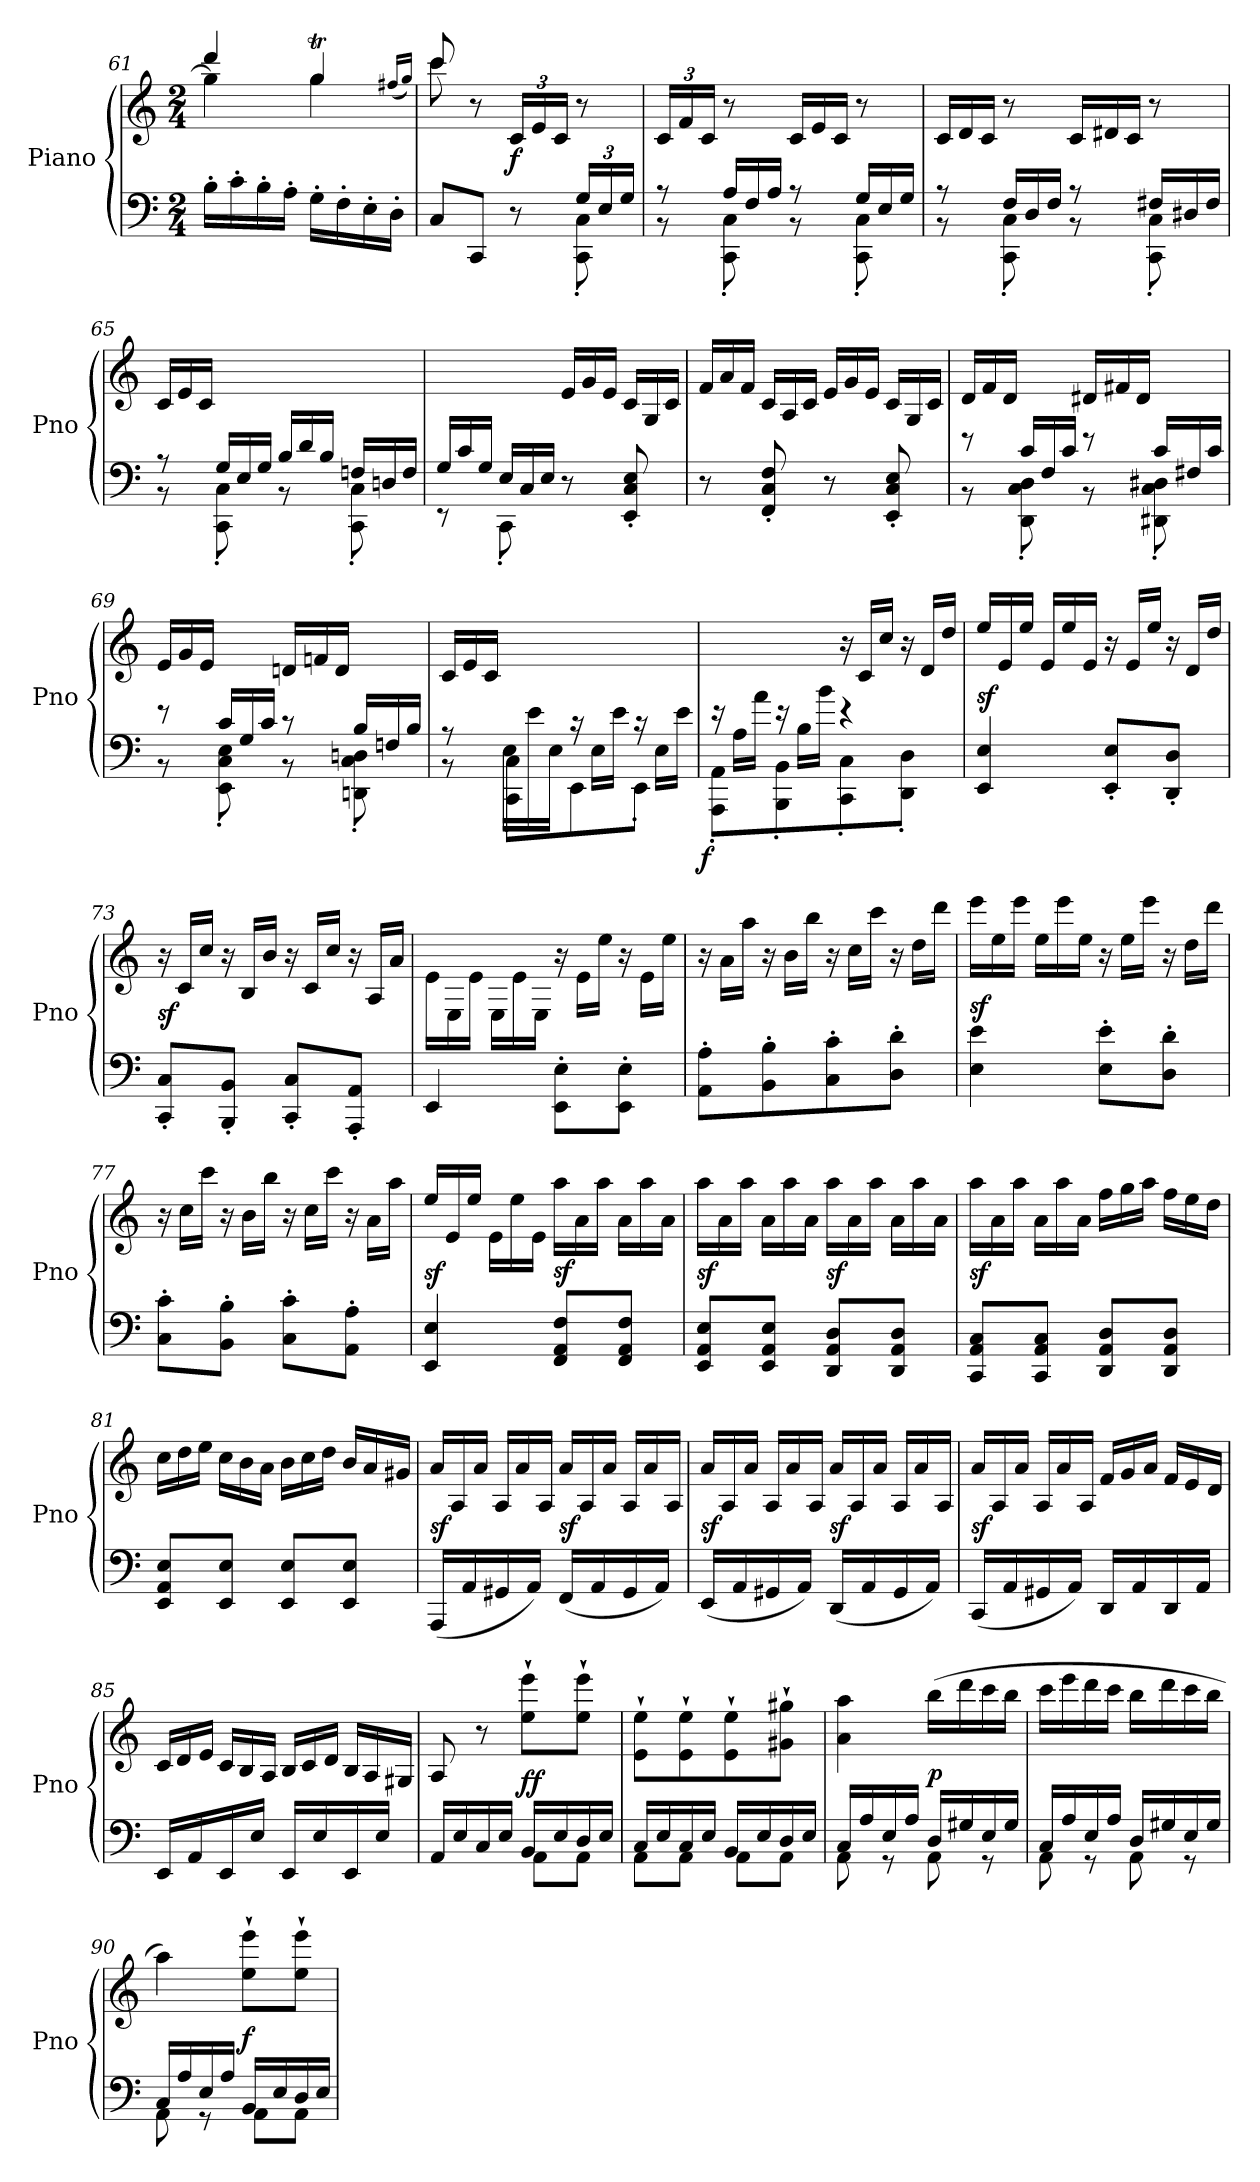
**kern	**kern	**dynam
*part1	*part1	*part1
*staff2	*staff1	*staff1/2
*I"Piano	*	*
*I'Pno	*	*
*clefF4	*clefG2	*
*k[]	*k[]	*
*C:	*C:	*
*M2/4	*M2/4	*
=61	=61	=61
*	*^	*
16B'LL	4ddd	4gg]	.
16c'	.	.	.
16B'	.	.	.
16A'JJ	.	.	.
16G'LL	4ggT	4gg	.
16F'	.	.	.
16E'	.	.	.
16D'JJ	.	.	.
.	.	(16qff#XLL	.
.	.	16qggJJ)	.
=62	=62	=62	=62
*^	*	*	*
8CL	4.ryy	8ccc	8ccc	.
8CCJ	.	4.ryy	8r	.
8r	.	.	24cLL	f
.	.	.	24e	.
.	.	.	24cJJ	.
24GLL	8CC' 8C'	.	8r	.
24E	.	.	.	.
24GJJ	.	.	.	.
*	*	*v	*v	*
=63	=63	=63	=63
8r	8r	24cLL	.
.	.	24f	.
.	.	24cJJ	.
*Xtuplet	*	*	*
24ALL	8CC' 8C'	8r	.
24F	.	.	.
24AJJ	.	.	.
*	*	*Xtuplet	*
8r	8r	24cLL	.
.	.	24e	.
.	.	24cJJ	.
24GLL	8CC' 8C'	8r	.
24E	.	.	.
24GJJ	.	.	.
=64	=64	=64	=64
8r	8r	24cLL	.
.	.	24d	.
.	.	24cJJ	.
24FLL	8CC' 8C'	8r	.
24D	.	.	.
24FJJ	.	.	.
8r	8r	24cLL	.
.	.	24d#X	.
.	.	24cJJ	.
24F#XLL	8CC' 8C'	8r	.
24D#X	.	.	.
24F#JJ	.	.	.
=65	=65	=65	=65
8r	8r	24cLL	.
.	.	24e	.
.	.	24cJJ	.
24GLL	8CC' 8C'	8ryy	.
24E	.	.	.
24GJJ	.	.	.
24BLL	8r	8ryy	.
24d	.	.	.
24BJJ	.	.	.
24FnLL	8CC' 8C'	8ryy	.
24Dn	.	.	.
24FJJ	.	.	.
=66	=66	=66	=66
24GLL	8r	4ryy	.
24c	.	.	.
24GJJ	.	.	.
24ELL	8CC'	.	.
24C	.	.	.
24EJJ	.	.	.
8r	4ryy	24eLL	.
.	.	24g	.
.	.	24eJJ	.
8EE' 8C' 8E'	.	24cLL	.
.	.	24G	.
.	.	24cJJ	.
*v	*v	*	*
=67	=67	=67
8r	24fLL	.
.	24a	.
.	24fJJ	.
8FF' 8C' 8F'	24cLL	.
.	24A	.
.	24cJJ	.
8r	24eLL	.
.	24g	.
.	24eJJ	.
8EE' 8C' 8E'	24cLL	.
.	24G	.
.	24cJJ	.
=68	=68	=68
*^	*	*
8r	8r	24dLL	.
.	.	24f	.
.	.	24dJJ	.
24cLL	8DD' 8C' 8D'	8ryy	.
24F	.	.	.
24cJJ	.	.	.
8r	8r	24d#XLL	.
.	.	24f#X	.
.	.	24d#JJ	.
24cLL	8DD#X' 8C' 8D#X'	8ryy	.
24F#X	.	.	.
24cJJ	.	.	.
=69	=69	=69	=69
8r	8r	24eLL	.
.	.	24g	.
.	.	24eJJ	.
24cLL	8EE' 8C' 8E'	8ryy	.
24G	.	.	.
24cJJ	.	.	.
8r	8r	24dnLL	.
.	.	24fn	.
.	.	24dJJ	.
24BLL	8DDn' 8C' 8Dn'	8ryy	.
24Fn	.	.	.
24BJJ	.	.	.
=70	=70	=70	=70
8r	8r	24cLL	.
.	.	24e	.
.	.	24cJJ	.
24ELL	8CC' 8C'L	8ryy	.
24e\	.	.	.
24EJJ	.	.	.
24r	8EE	8ryy	.
24ELL	.	.	.
24e\JJ	.	.	.
24r	8EE'J	8ryy	.
24ELL	.	.	.
24e\JJ	.	.	.
=71	=71	=71	=71
!	!	!	!LO:DY:b=2:rj
24r	8AAA' 8AA'L	4ryy	f
24ALL	.	.	.
24a\JJ	.	.	.
24r	8BBB' 8BB'	.	.
24BLL	.	.	.
24b\JJ	.	.	.
4r	8CC' 8C'	24r	.
.	.	24cLL	.
.	.	24ccJJ	.
.	8DD' 8D'J	24r	.
.	.	24dLL	.
.	.	24ddJJ	.
*v	*v	*	*
=72	=72	=72
4EE 4E	24ee/LL	sf
.	24e/	.
.	24ee/JJ	.
.	24eLL	.
.	24ee	.
.	24eJJ	.
8EE' 8E'L	24r	.
.	24eLL	.
.	24eeJJ	.
8DD' 8D'J	24r	.
.	24dLL	.
.	24ddJJ	.
=73	=73	=73
8CC' 8C'L	24r	sf
.	24cLL	.
.	24ccJJ	.
8BBB' 8BB'J	24r	.
.	24BLL	.
.	24bJJ	.
8CC' 8C'L	24r	.
.	24cLL	.
.	24ccJJ	.
8AAA' 8AA'J	24r	.
.	24ALL	.
.	24aJJ	.
=74	=74	=74
4EE	24e\LL	.
.	24E	.
.	24e\JJ	.
.	24ELL	.
.	24e\	.
.	24EJJ	.
8EE'\ 8E'\L	24r	.
.	24e\LL	.
.	24ee\JJ	.
8EE'\ 8E'\J	24r	.
.	24e\LL	.
.	24ee\JJ	.
=75	=75	=75
8AA' 8A'L	24r	.
.	24aLL	.
.	24aaJJ	.
8BB' 8B'	24r	.
.	24bLL	.
.	24bbJJ	.
8C' 8c'	24r	.
.	24ccLL	.
.	24cccJJ	.
8D' 8d'J	24r	.
.	24ddLL	.
.	24dddJJ	.
=76	=76	=76
4E 4e	24eeeLL	sf
.	24ee	.
.	24eeeJJ	.
.	24eeLL	.
.	24eee	.
.	24eeJJ	.
8E' 8e'L	24r	.
.	24eeLL	.
.	24eeeJJ	.
8D' 8d'J	24r	.
.	24ddLL	.
.	24dddJJ	.
=77	=77	=77
8C' 8c'L	24r	.
.	24ccLL	.
.	24cccJJ	.
8BB' 8B'J	24r	.
.	24bLL	.
.	24bbJJ	.
8C' 8c'L	24r	.
.	24ccLL	.
.	24cccJJ	.
8AA' 8A'J	24r	.
.	24aLL	.
.	24aaJJ	.
=78	=78	=78
4EE 4E	24eeLL	sf
.	24e	.
.	24eeJJ	.
.	24e\LL	.
.	24ee\	.
.	24e\JJ	.
8FF 8AA 8FL	24aaLL	sf
.	24a	.
.	24aaJJ	.
8FF 8AA 8FJ	24aLL	.
.	24aa	.
.	24aJJ	.
=79	=79	=79
8EE 8AA 8EL	24aaLL	sf
.	24a	.
.	24aaJJ	.
8EE 8AA 8EJ	24aLL	.
.	24aa	.
.	24aJJ	.
8DD 8AA 8DL	24aaLL	sf
.	24a	.
.	24aaJJ	.
8DD 8AA 8DJ	24aLL	.
.	24aa	.
.	24aJJ	.
=80	=80	=80
8CC 8AA 8CL	24aaLL	sf
.	24a	.
.	24aaJJ	.
8CC 8AA 8CJ	24aLL	.
.	24aa	.
.	24aJJ	.
8DD 8AA 8DL	24ffLL	.
.	24gg	.
.	24aaJJ	.
8DD 8AA 8DJ	24ffLL	.
.	24ee	.
.	24ddJJ	.
=81	=81	=81
8EE 8AA 8EL	24ccLL	.
.	24dd	.
.	24eeJJ	.
8EE 8EJ	24ccLL	.
.	24b	.
.	24aJJ	.
8EE 8EL	24bLL	.
.	24cc	.
.	24ddJJ	.
8EE 8EJ	24bLL	.
.	24a	.
.	24g#XJJ	.
=82	=82	=82
(16AAALL	24aLL	sf
.	24A	.
16AA	.	.
.	24aJJ	.
16GG#X	24ALL	.
.	24a	.
16AAJJ)	.	.
.	24AJJ	.
(16FFLL	24aLL	sf
.	24A	.
16AA	.	.
.	24aJJ	.
16GG#	24ALL	.
.	24a	.
16AAJJ)	.	.
.	24AJJ	.
=83	=83	=83
(16EELL	24aLL	sf
.	24A	.
16AA	.	.
.	24aJJ	.
16GG#X	24ALL	.
.	24a	.
16AAJJ)	.	.
.	24AJJ	.
(16DDLL	24aLL	sf
.	24A	.
16AA	.	.
.	24aJJ	.
16GG#	24ALL	.
.	24a	.
16AAJJ)	.	.
.	24AJJ	.
=84	=84	=84
(16CCLL	24aLL	sf
.	24A	.
16AA	.	.
.	24aJJ	.
16GG#X	24ALL	.
.	24a	.
16AAJJ)	.	.
.	24AJJ	.
16DDLL	24fLL	.
.	24g	.
16AA	.	.
.	24aJJ	.
16DD	24fLL	.
.	24e	.
16AAJJ	.	.
.	24dJJ	.
=85	=85	=85
16EELL	24cLL	.
.	24d	.
16AA	.	.
.	24eJJ	.
16EE	24cLL	.
.	24B	.
16EJJ	.	.
.	24AJJ	.
16EELL	24BLL	.
.	24c	.
16E	.	.
.	24dJJ	.
16EE	24BLL	.
.	24A	.
16EJJ	.	.
.	24G#XJJ	.
=86	=86	=86
*^	*	*
16AALL	4ryy	8A	.
16E	.	.	.
16C	.	8r	.
16EJJ	.	.	.
16BBLL	8AAL	8ee` 8eee`L	ff
16E	.	.	.
16D	8AAJ	8ee` 8eee`J	.
16EJJ	.	.	.
=87	=87	=87	=87
16CLL	8AAL	8e` 8ee`L	.
16E	.	.	.
16C	8AAJ	8e` 8ee`	.
16EJJ	.	.	.
16BBLL	8AAL	8e` 8ee`	.
16E	.	.	.
16D	8AAJ	8g#X` 8gg#X`J	.
16EJJ	.	.	.
=88	=88	=88	=88
16CLL	8AA	4a 4aa	.
16A	.	.	.
16E	8r	.	.
16AJJ	.	.	.
16DLL	8AA	(16bbLL	p
16G#X	.	16ddd	.
16E	8r	16ccc	.
16G#JJ	.	16bbJJ	.
=89	=89	=89	=89
16CLL	8AA	16cccLL	.
16A	.	16eee	.
16E	8r	16ddd	.
16AJJ	.	16cccJJ	.
16DLL	8AA	16bbLL	.
16G#X	.	16ddd	.
16E	8r	16ccc	.
16G#JJ	.	16bbJJ	.
=90	=90	=90	=90
16CLL	8AA	4aa)	.
16A	.	.	.
16E	8r	.	.
16AJJ	.	.	.
16BBLL	8AAL	8ee` 8eee`L	f
16E	.	.	.
16D	8AAJ	8ee` 8eee`J	.
16EJJ	.	.	.
*v	*v	*	*
=	=	=
*-	*-	*-
